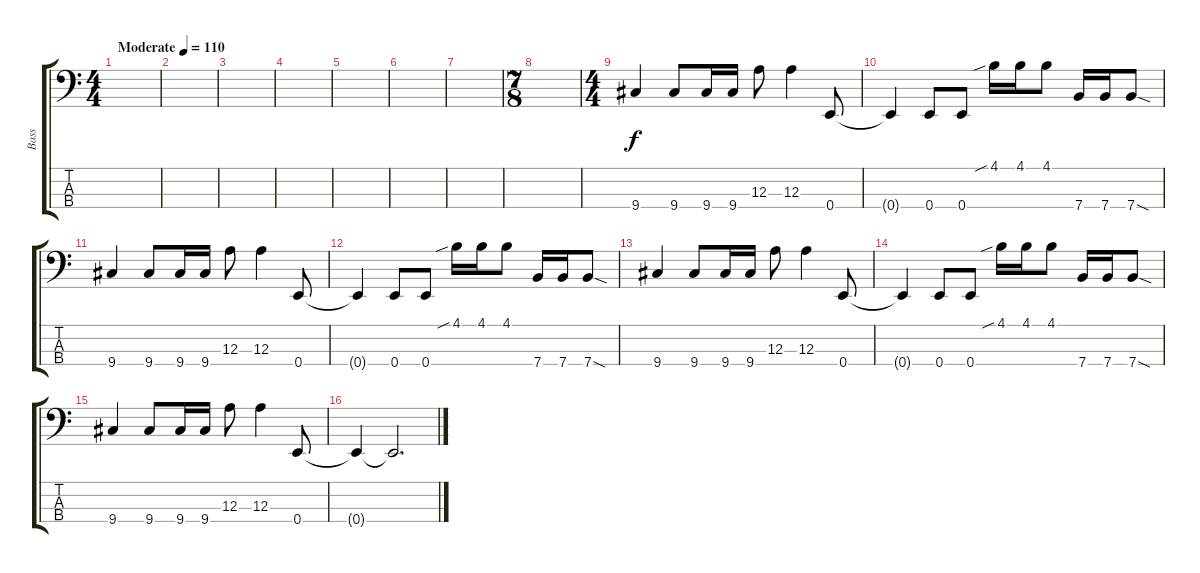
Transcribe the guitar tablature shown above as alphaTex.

\track ("Bass" "Bass") {instrument electricbassfinger}
\staff {score tabs}
\tuning (G2 D2 A1 E1) {hide}
\ts (4 4)
\tempo (110 "Moderate")
\clef f4
\ks c
|
|
|
|
|
|
|
\ts (7 8)
|
\ts (4 4)
9.4.4 9.4.8 9.4.16 9.4.16 12.3.8 12.3.4 0.4.8 |
0.4{t}.4 0.4.8 0.4.8 4.1{sib}.16 4.1.16 4.1.8 7.4.16 7.4.16 7.4{sod}.8 |
9.4.4 9.4.8 9.4.16 9.4.16 12.3.8 12.3.4 0.4.8 |
0.4{t}.4 0.4.8 0.4.8 4.1{sib}.16 4.1.16 4.1.8 7.4.16 7.4.16 7.4{sod}.8 |
9.4.4 9.4.8 9.4.16 9.4.16 12.3.8 12.3.4 0.4.8 |
0.4{t}.4 0.4.8 0.4.8 4.1{sib}.16 4.1.16 4.1.8 7.4.16 7.4.16 7.4{sod}.8 |
9.4.4 9.4.8 9.4.16 9.4.16 12.3.8 12.3.4 0.4.8 |
0.4{t}.4 0.4{t}.2{d}
